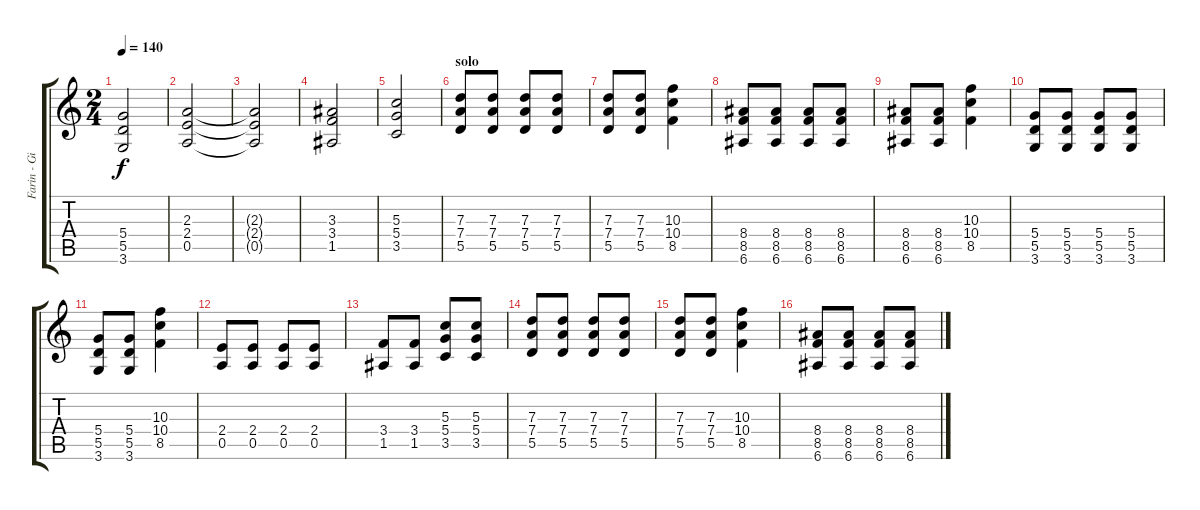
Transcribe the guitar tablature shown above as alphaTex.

\track ("Farin - Gitarre 1" "Farin - Gi") {instrument distortionguitar}
\staff {score tabs}
\tuning (E4 B3 G3 D3 A2 E2) {hide}
\ts (2 4)
\tempo 140
\clef g2
\ks c
(5.4{t} 5.5{t} 3.6{t}).2{dy f} |
(2.3 2.4 0.5).2 |
(2.3{t} 2.4{t} 0.5{t}).2 |
(3.3 3.4 1.5).2 |
(5.3 5.4 3.5).2 |
\section ("" "solo")
(7.3 7.4 5.5).8{volume 14} (7.3 7.4 5.5).8 (7.3 7.4 5.5).8 (7.3 7.4 5.5).8 |
(7.3 7.4 5.5).8 (7.3 7.4 5.5).8 (10.3 10.4 8.5).4 |
(8.4 8.5 6.6).8 (8.4 8.5 6.6).8 (8.4 8.5 6.6).8 (8.4 8.5 6.6).8 |
(8.4 8.5 6.6).8 (8.4 8.5 6.6).8 (10.3 10.4 8.5).4 |
(5.4 5.5 3.6).8 (5.4 5.5 3.6).8 (5.4 5.5 3.6).8 (5.4 5.5 3.6).8 |
(5.4 5.5 3.6).8 (5.4 5.5 3.6).8 (10.3 10.4 8.5).4 |
(2.4 0.5).8 (2.4 0.5).8 (2.4 0.5).8 (2.4 0.5).8 |
(3.4 1.5).8 (3.4 1.5).8 (5.3 5.4 3.5).8 (5.3 5.4 3.5).8 |
(7.3 7.4 5.5).8 (7.3 7.4 5.5).8 (7.3 7.4 5.5).8 (7.3 7.4 5.5).8 |
(7.3 7.4 5.5).8 (7.3 7.4 5.5).8 (10.3 10.4 8.5).4 |
(8.4 8.5 6.6).8 (8.4 8.5 6.6).8 (8.4 8.5 6.6).8 (8.4 8.5 6.6).8
